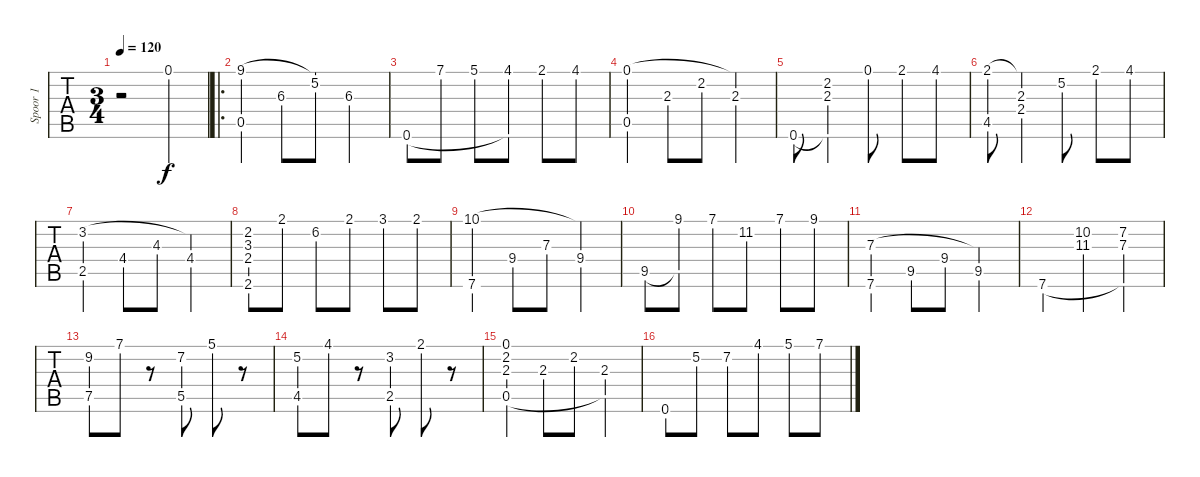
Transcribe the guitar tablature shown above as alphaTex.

\track ("Spoor 1" "Spoor 1") {instrument acousticguitarnylon}
\staff {tabs}
\tuning (E4 B3 G3 D3 A2 E2) {hide}
\ts (3 4)
\tempo 120
\clef g2
\ks c
r.2{dy f instrument acousticguitarnylon} 0.1.4 |
\ro
(9.1 0.5).4 6.3.8 (9.1{t} 5.2).8 6.3.4 |
0.6.8 7.1.8 5.1.8 (4.1 0.6{t}).8 2.1.8 4.1.8 |
(0.1 0.5).4 2.3.8 2.2.8 (0.1{t} 2.3).4 |
0.6.8 (2.2 2.3 0.6{t}).4 0.1.8 2.1.8 4.1.8 |
(2.1 4.5).8 (2.1{t} 2.3 2.4).4 5.2.8 2.1.8 4.1.8 |
(3.2 2.5).4 4.4.8 4.3.8 (3.2{t} 4.4).4 |
(2.2 3.3 2.4 2.6).8 2.1.8 6.2.8 2.1.8 3.1.8 2.1.8 |
(10.1 7.6).4 9.4.8 7.3.8 (10.1{t} 9.4).4 |
9.5.8 (9.1 9.5{t}).8 7.1.8 11.2.8 7.1.8 9.1.8 |
(7.3 7.6).4 9.5.8 9.4.8 (7.3{t} 9.5).4 |
7.6.4 (10.2 11.3).4 (7.2 7.3 7.6{t}).4 |
(9.2 7.5).8 7.1.8 r.8 (7.2 5.5).8 5.1.8 r.8 |
(5.2 4.5).8 4.1.8 r.8 (3.2 2.5).8 2.1.8 r.8 |
(0.1 2.2 2.3 0.5).4 2.3.8 2.2.8 (2.3 0.5{t}).4 |
0.6.8 5.2.8 7.2.8 4.1.8 5.1.8 7.1.8
